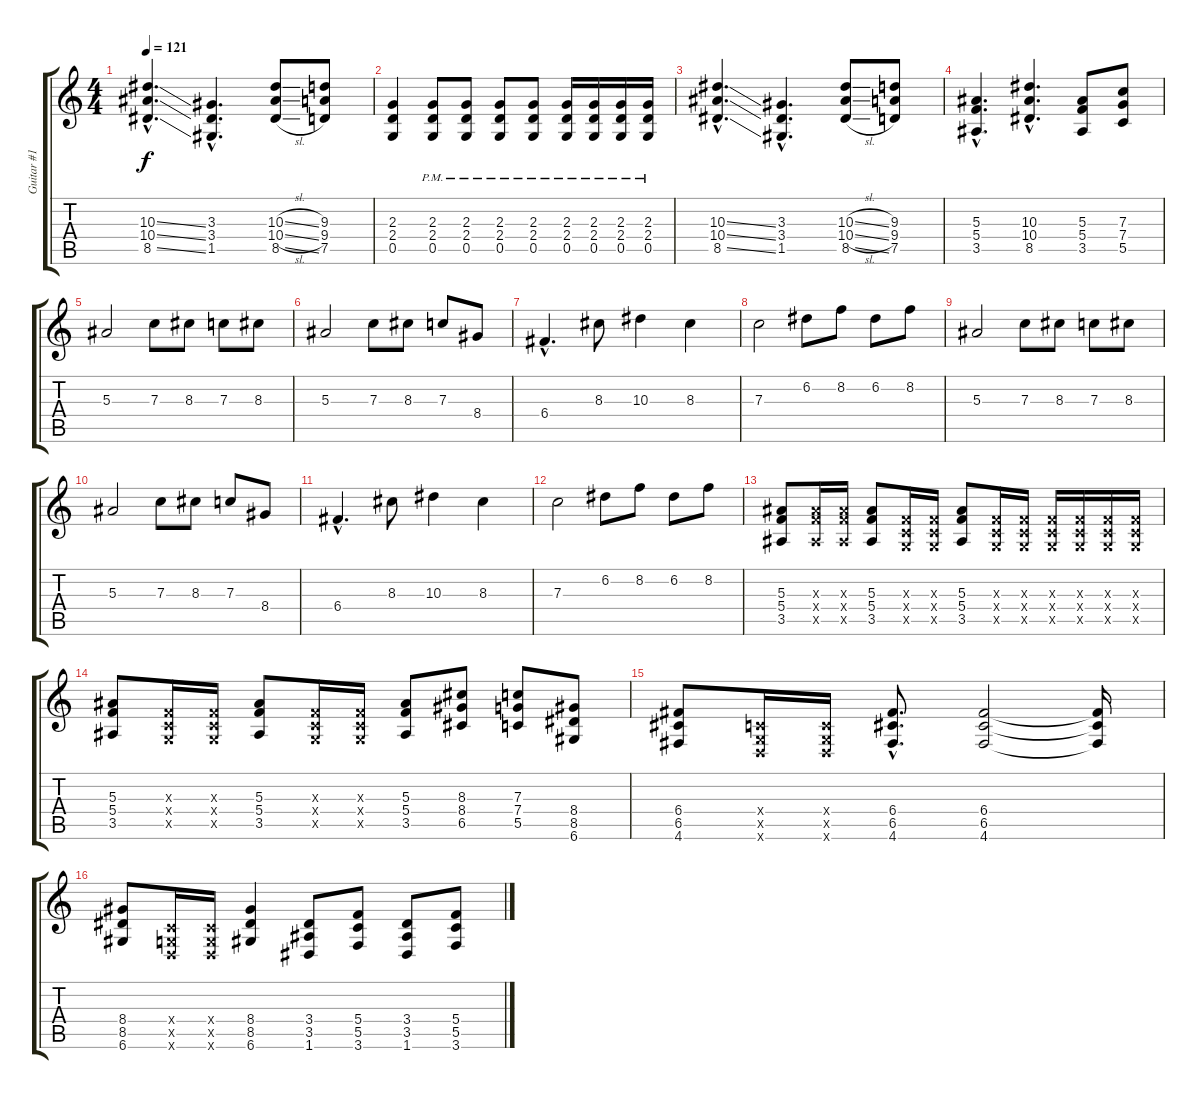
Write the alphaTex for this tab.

\track ("Guitar #1" "Guitar #1") {instrument distortionguitar}
\staff {score tabs}
\tuning (D4 A3 F3 C3 G2 D2) {hide}
\ts (4 4)
\tempo 121
\clef g2
\ks c
(10.3{ss hac} 10.4{ss hac} 8.5{ss hac}).4{d dy f} (3.3{hac} 3.4{hac} 1.5{hac}).4{d} (10.3{sl} 10.4{sl} 8.5{sl}).8 (9.3 9.4 7.5).8 |
(2.3 2.4 0.5).4 (2.3{pm} 2.4{pm} 0.5{pm}).8 (2.3{pm} 2.4{pm} 0.5{pm}).8 (2.3{pm} 2.4{pm} 0.5{pm}).8 (2.3{pm} 2.4{pm} 0.5{pm}).8 (2.3{pm} 2.4{pm} 0.5{pm}).16 (2.3{pm} 2.4{pm} 0.5{pm}).16 (2.3{pm} 2.4{pm} 0.5{pm}).16 (2.3{pm} 2.4{pm} 0.5{pm}).16 |
(10.3{ss hac} 10.4{ss hac} 8.5{ss hac}).4{d} (3.3{hac} 3.4{hac} 1.5{hac}).4{d} (10.3{sl} 10.4{sl} 8.5{sl}).8 (9.3 9.4 7.5).8 |
(5.3{hac} 5.4{hac} 3.5{hac}).4{d} (10.3{hac} 10.4{hac} 8.5{hac}).4{d} (5.3 5.4 3.5).8 (7.3 7.4 5.5).8 |
5.3.2 7.3.8 8.3.8 7.3.8 8.3.8 |
5.3.2 7.3.8 8.3.8 7.3.8 8.4.8 |
6.4{hac}.4{d} 8.3.8 10.3.4 8.3.4 |
7.3.2 6.2.8 8.2.8 6.2.8 8.2.8 |
5.3.2 7.3.8 8.3.8 7.3.8 8.3.8 |
5.3.2 7.3.8 8.3.8 7.3.8 8.4.8 |
6.4{hac}.4{d} 8.3.8 10.3.4 8.3.4 |
7.3.2 6.2.8 8.2.8 6.2.8 8.2.8 |
(5.3 5.4 3.5).8 (5.3{x} 5.4{x} 3.5{x}).16 (5.3{x} 5.4{x} 3.5{x}).16 (5.3 5.4 3.5).8 (0.3{x} 0.4{x} 0.5{x}).16 (0.3{x} 0.4{x} 0.5{x}).16 (5.3 5.4 3.5).8 (0.3{x} 0.4{x} 0.5{x}).16 (0.3{x} 0.4{x} 0.5{x}).16 (0.3{x} 0.4{x} 0.5{x}).16 (0.3{x} 0.4{x} 0.5{x}).16 (0.3{x} 0.4{x} 0.5{x}).16 (0.3{x} 0.4{x} 0.5{x}).16 |
(5.3 5.4 3.5).8 (0.3{x} 0.4{x} 0.5{x}).16 (0.3{x} 0.4{x} 0.5{x}).16 (5.3 5.4 3.5).8 (0.3{x} 0.4{x} 0.5{x}).16 (0.3{x} 0.4{x} 0.5{x}).16 (5.3 5.4 3.5).8 (8.3 8.4 6.5).8 (7.3 7.4 5.5).8 (8.4 8.5 6.6).8 |
(6.4 6.5 4.6).8 (0.4{x} 0.5{x} 0.6{x}).16 (0.4{x} 0.5{x} 0.6{x}).16 (6.4{hac} 6.5{hac} 4.6{hac}).8{d} (6.4 6.5 4.6).2 (6.4{t} 6.5{t} 4.6{t}).16 |
(8.4 8.5 6.6).8 (0.4{x} 0.5{x} 0.6{x}).16 (0.4{x} 0.5{x} 0.6{x}).16 (8.4 8.5 6.6).4 (3.4 3.5 1.6).8 (5.4 5.5 3.6).8 (3.4 3.5 1.6).8 (5.4 5.5 3.6).8
